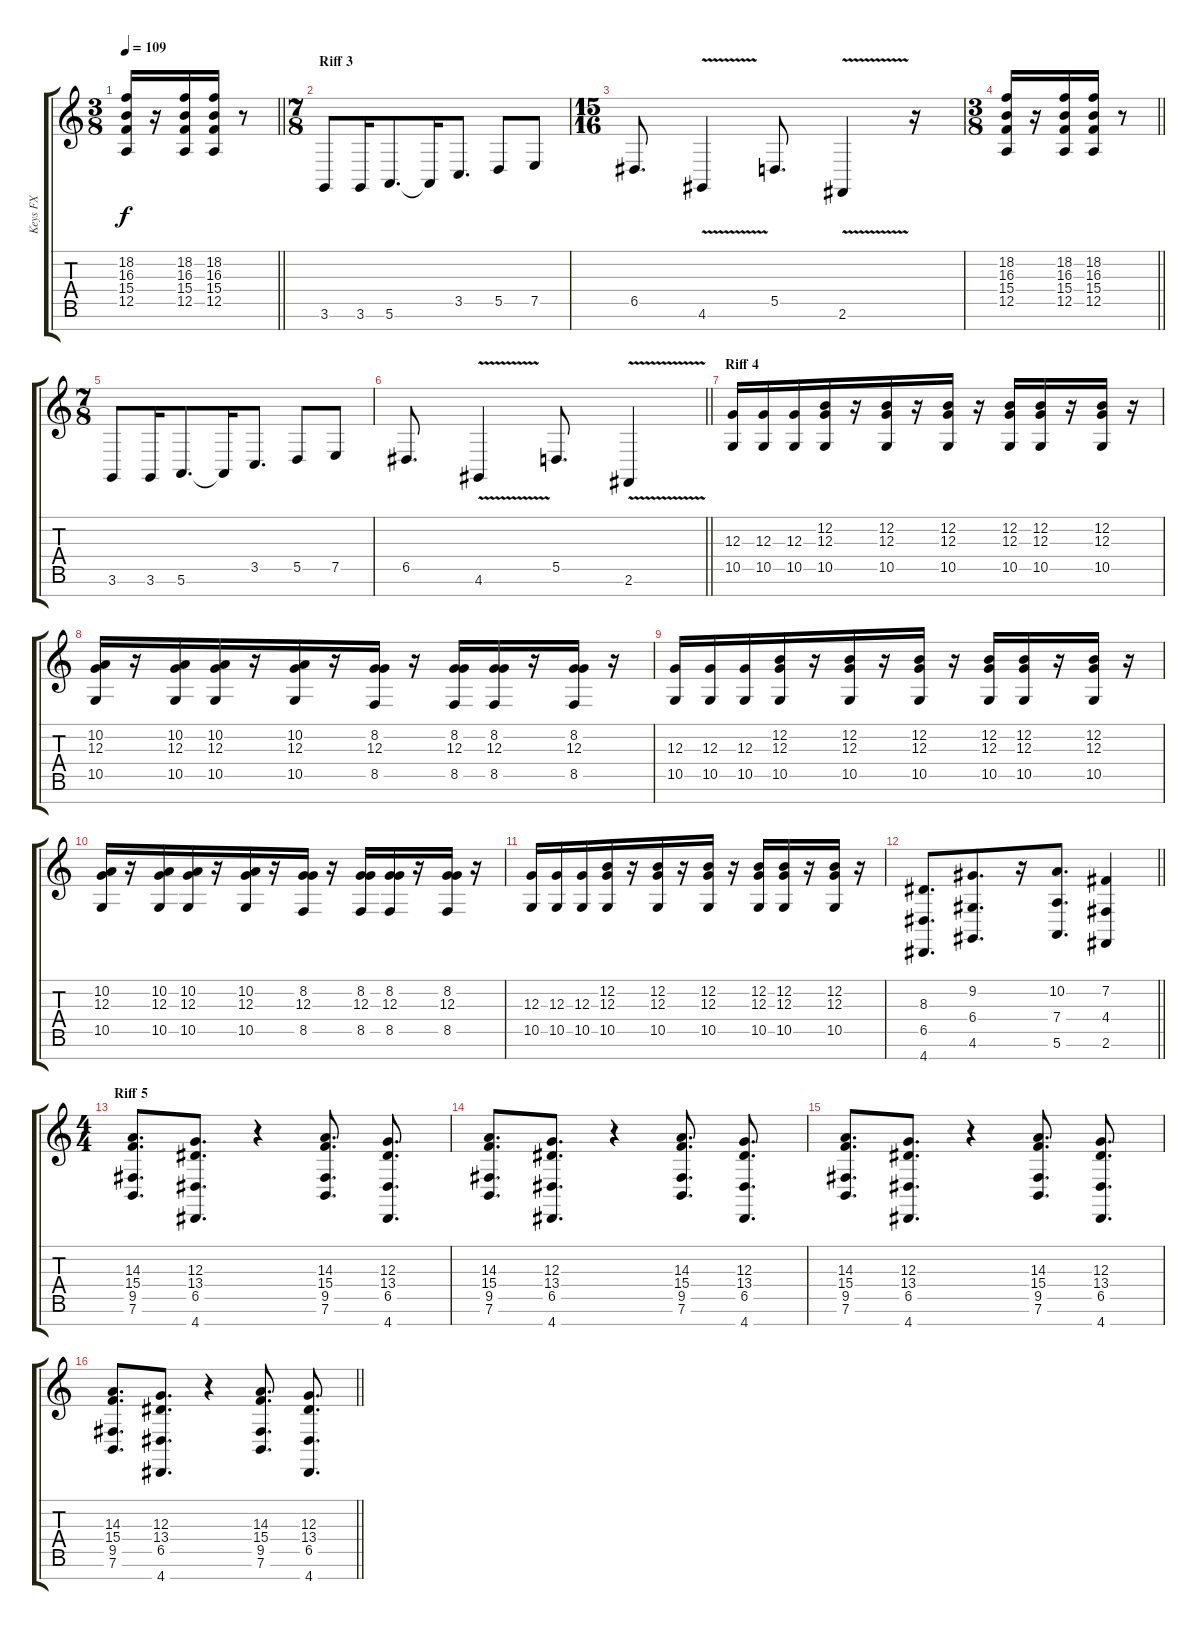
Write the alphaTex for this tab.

\track ("Keys FX" "Keys FX") {instrument fx6goblins}
\staff {score tabs}
\tuning (E4 B3 G3 D3 A2 E2 B1) {hide}
\ts (3 8)
\tempo 109
\clef g2
\barLineRight lightlight
\ks c
(18.2 16.3 15.4 12.5).16{dy f} r.16 (18.2 16.3 15.4 12.5).16 (18.2 16.3 15.4 12.5).16 r.8 |
\ts (7 8)
\section ("" "Riff 3")
3.6.8 3.6.16 5.6.8{d} 5.6{t}.16 3.5.8{d} 5.5.8 7.5.8 |
\ts (15 16)
6.5.8{d} 4.6{v}.4 5.5.8{d} 2.6{v}.4 r.16 |
\ts (3 8)
\barLineRight lightlight
(18.2 16.3 15.4 12.5).16 r.16 (18.2 16.3 15.4 12.5).16 (18.2 16.3 15.4 12.5).16 r.8 |
\ts (7 8)
3.6.8 3.6.16 5.6.8{d} 5.6{t}.16 3.5.8{d} 5.5.8 7.5.8 |
\barLineRight lightlight
6.5.8{d} 4.6{v}.4 5.5.8{d} 2.6{v}.4 |
\section ("" "Riff 4")
(12.3 10.5).16 (12.3 10.5).16 (12.3 10.5).16 (12.2 12.3 10.5).16 r.16 (12.2 12.3 10.5).16 r.16 (12.2 12.3 10.5).16 r.16 (12.2 12.3 10.5).16 (12.2 12.3 10.5).16 r.16 (12.2 12.3 10.5).16 r.16 |
(10.2 12.3 10.5).16 r.16 (10.2 12.3 10.5).16 (10.2 12.3 10.5).16 r.16 (10.2 12.3 10.5).16 r.16 (8.2 12.3 8.5).16 r.16 (8.2 12.3 8.5).16 (8.2 12.3 8.5).16 r.16 (8.2 12.3 8.5).16 r.16 |
(12.3 10.5).16 (12.3 10.5).16 (12.3 10.5).16 (12.2 12.3 10.5).16 r.16 (12.2 12.3 10.5).16 r.16 (12.2 12.3 10.5).16 r.16 (12.2 12.3 10.5).16 (12.2 12.3 10.5).16 r.16 (12.2 12.3 10.5).16 r.16 |
(10.2 12.3 10.5).16 r.16 (10.2 12.3 10.5).16 (10.2 12.3 10.5).16 r.16 (10.2 12.3 10.5).16 r.16 (8.2 12.3 8.5).16 r.16 (8.2 12.3 8.5).16 (8.2 12.3 8.5).16 r.16 (8.2 12.3 8.5).16 r.16 |
(12.3 10.5).16 (12.3 10.5).16 (12.3 10.5).16 (12.2 12.3 10.5).16 r.16 (12.2 12.3 10.5).16 r.16 (12.2 12.3 10.5).16 r.16 (12.2 12.3 10.5).16 (12.2 12.3 10.5).16 r.16 (12.2 12.3 10.5).16 r.16 |
\barLineRight lightlight
(8.3 6.5 4.7).8{d} (9.2 6.4 4.6).8{d} r.16 (10.2 7.4 5.6).8{d} (7.2 4.4 2.6).4 |
\ts (4 4)
\section ("" "Riff 5")
(14.3 15.4 9.5 7.6).8{d volume 14} (12.3 13.4 6.5 4.7).8{d} r.4 (14.3 15.4 9.5 7.6).8{d} (12.3 13.4 6.5 4.7).8{d} |
(14.3 15.4 9.5 7.6).8{d} (12.3 13.4 6.5 4.7).8{d} r.4 (14.3 15.4 9.5 7.6).8{d} (12.3 13.4 6.5 4.7).8{d} |
(14.3 15.4 9.5 7.6).8{d} (12.3 13.4 6.5 4.7).8{d} r.4 (14.3 15.4 9.5 7.6).8{d} (12.3 13.4 6.5 4.7).8{d} |
\barLineRight lightlight
(14.3 15.4 9.5 7.6).8{d} (12.3 13.4 6.5 4.7).8{d} r.4 (14.3 15.4 9.5 7.6).8{d} (12.3 13.4 6.5 4.7).8{d}
